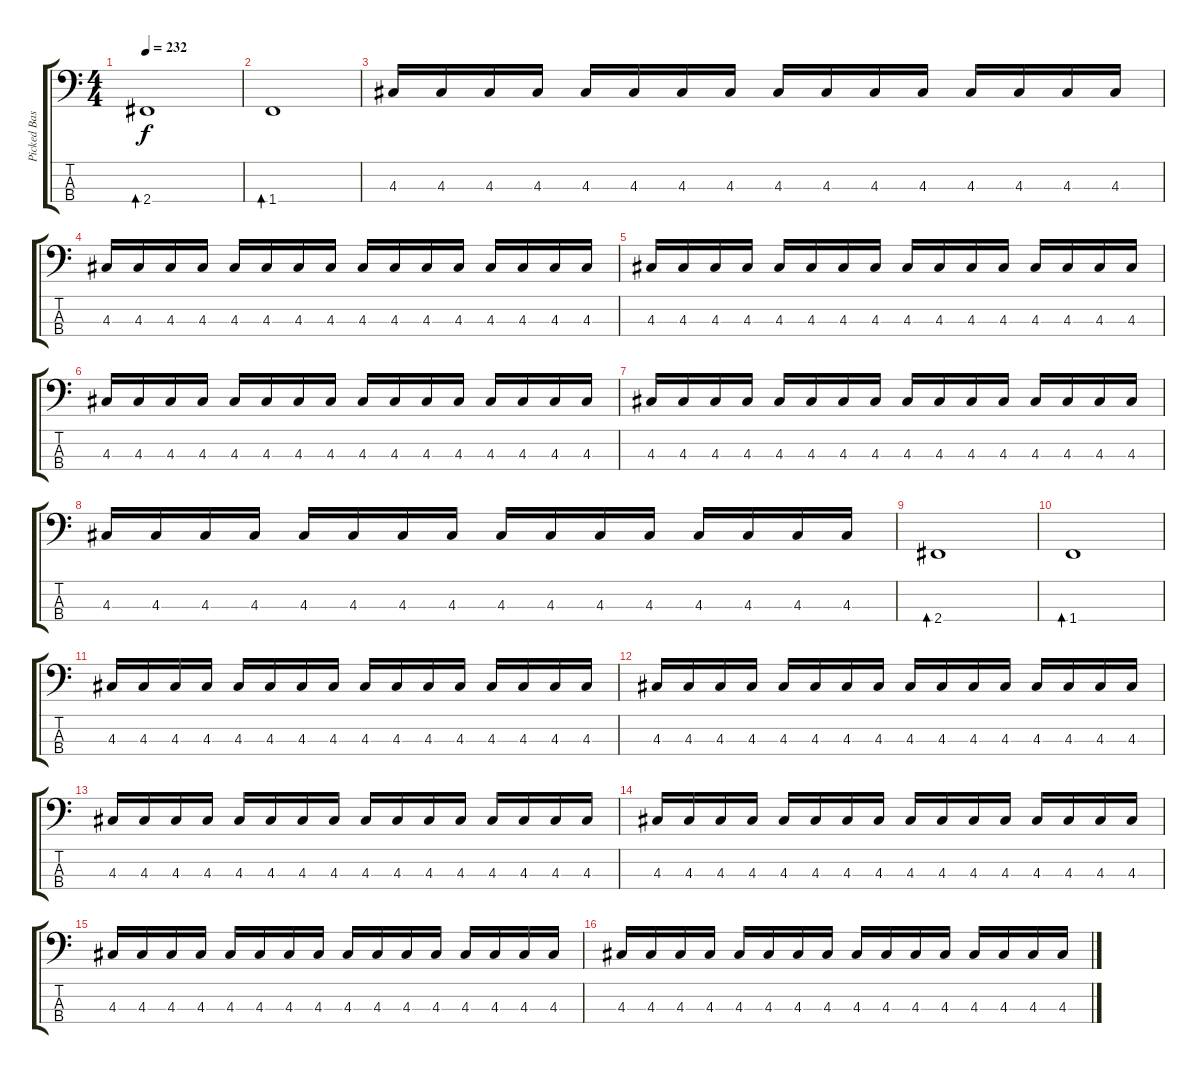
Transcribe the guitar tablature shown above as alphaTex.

\track ("Picked Bass w/ Trash Distortion" "Picked Bas") {instrument electricbasspick}
\staff {score tabs}
\tuning (G2 D2 A1 E1) {hide}
\ts (4 4)
\tempo 232
\clef f4
\ks c
2.4.1{bd 60 dy f} |
1.4.1{bd 60} |
4.3.16 4.3.16 4.3.16 4.3.16 4.3.16 4.3.16 4.3.16 4.3.16 4.3.16 4.3.16 4.3.16 4.3.16 4.3.16 4.3.16 4.3.16 4.3.16 |
4.3.16 4.3.16 4.3.16 4.3.16 4.3.16 4.3.16 4.3.16 4.3.16 4.3.16 4.3.16 4.3.16 4.3.16 4.3.16 4.3.16 4.3.16 4.3.16 |
4.3.16 4.3.16 4.3.16 4.3.16 4.3.16 4.3.16 4.3.16 4.3.16 4.3.16 4.3.16 4.3.16 4.3.16 4.3.16 4.3.16 4.3.16 4.3.16 |
4.3.16 4.3.16 4.3.16 4.3.16 4.3.16 4.3.16 4.3.16 4.3.16 4.3.16 4.3.16 4.3.16 4.3.16 4.3.16 4.3.16 4.3.16 4.3.16 |
4.3.16 4.3.16 4.3.16 4.3.16 4.3.16 4.3.16 4.3.16 4.3.16 4.3.16 4.3.16 4.3.16 4.3.16 4.3.16 4.3.16 4.3.16 4.3.16 |
4.3.16 4.3.16 4.3.16 4.3.16 4.3.16 4.3.16 4.3.16 4.3.16 4.3.16 4.3.16 4.3.16 4.3.16 4.3.16 4.3.16 4.3.16 4.3.16 |
2.4.1{bd 60} |
1.4.1{bd 60} |
4.3.16 4.3.16 4.3.16 4.3.16 4.3.16 4.3.16 4.3.16 4.3.16 4.3.16 4.3.16 4.3.16 4.3.16 4.3.16 4.3.16 4.3.16 4.3.16 |
4.3.16 4.3.16 4.3.16 4.3.16 4.3.16 4.3.16 4.3.16 4.3.16 4.3.16 4.3.16 4.3.16 4.3.16 4.3.16 4.3.16 4.3.16 4.3.16 |
4.3.16 4.3.16 4.3.16 4.3.16 4.3.16 4.3.16 4.3.16 4.3.16 4.3.16 4.3.16 4.3.16 4.3.16 4.3.16 4.3.16 4.3.16 4.3.16 |
4.3.16 4.3.16 4.3.16 4.3.16 4.3.16 4.3.16 4.3.16 4.3.16 4.3.16 4.3.16 4.3.16 4.3.16 4.3.16 4.3.16 4.3.16 4.3.16 |
4.3.16 4.3.16 4.3.16 4.3.16 4.3.16 4.3.16 4.3.16 4.3.16 4.3.16 4.3.16 4.3.16 4.3.16 4.3.16 4.3.16 4.3.16 4.3.16 |
4.3.16 4.3.16 4.3.16 4.3.16 4.3.16 4.3.16 4.3.16 4.3.16 4.3.16 4.3.16 4.3.16 4.3.16 4.3.16 4.3.16 4.3.16 4.3.16
